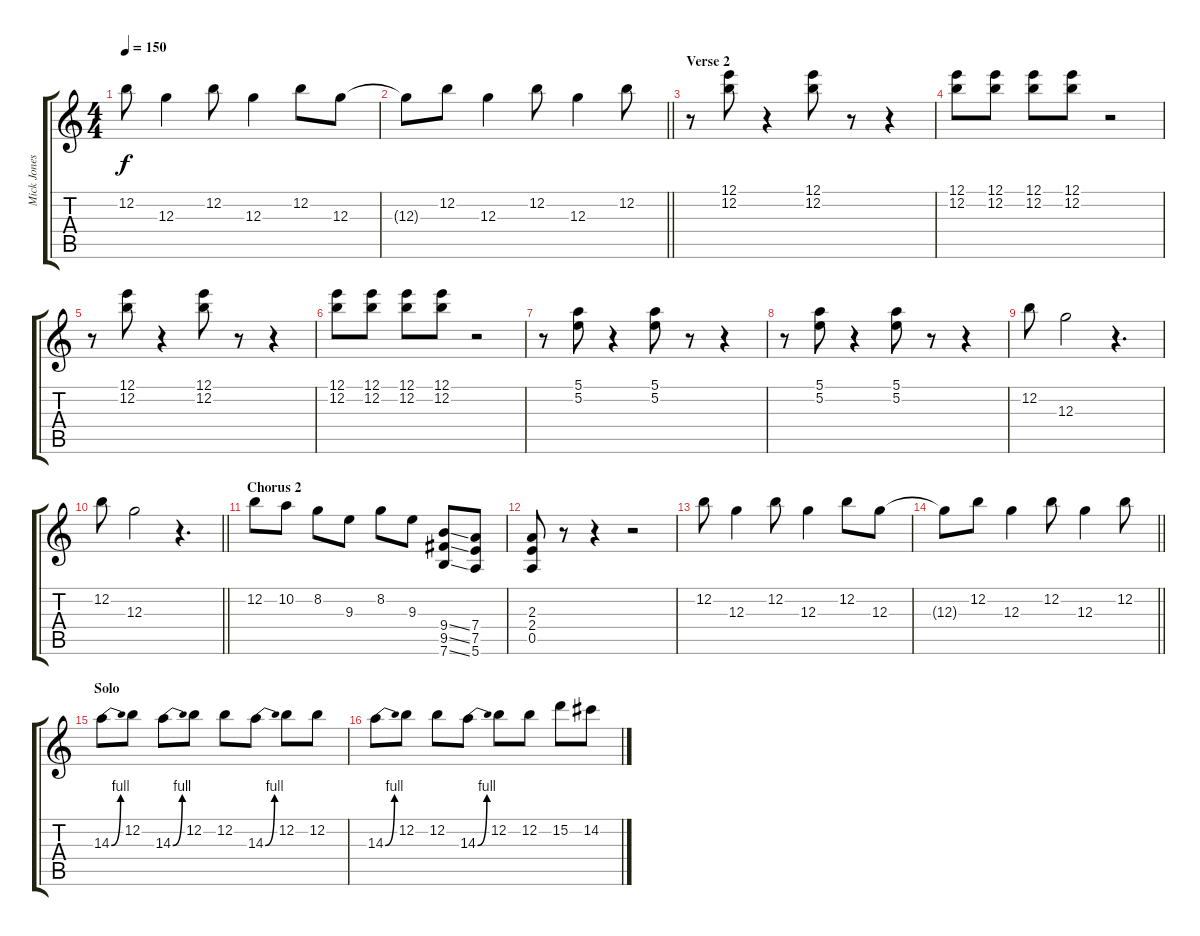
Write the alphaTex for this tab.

\track ("Mick Jones - Lead Guitar" "Mick Jones") {instrument overdrivenguitar}
\staff {score tabs}
\tuning (E4 B3 G3 D3 A2 E2) {hide}
\ts (4 4)
\tempo 150
\clef g2
\ks c
12.2.8{dy f} 12.3.4 12.2.8 12.3.4 12.2.8 12.3.8 |
\barLineRight lightlight
12.3{t}.8 12.2.8 12.3.4 12.2.8 12.3.4 12.2.8 |
\section ("" "Verse 2")
r.8 (12.1 12.2).8 r.4 (12.1 12.2).8 r.8 r.4 |
(12.1 12.2).8 (12.1 12.2).8 (12.1 12.2).8 (12.1 12.2).8 r.2 |
r.8 (12.1 12.2).8 r.4 (12.1 12.2).8 r.8 r.4 |
(12.1 12.2).8 (12.1 12.2).8 (12.1 12.2).8 (12.1 12.2).8 r.2 |
r.8 (5.1 5.2).8 r.4 (5.1 5.2).8 r.8 r.4 |
r.8 (5.1 5.2).8 r.4 (5.1 5.2).8 r.8 r.4 |
12.2.8 12.3.2 r.4{d} |
\barLineRight lightlight
12.2.8 12.3.2 r.4{d} |
\section ("" "Chorus 2")
12.2.8 10.2.8 8.2.8 9.3.8 8.2.8 9.3.8 (9.4{ss} 9.5{ss} 7.6{ss}).8 (7.4 7.5 5.6).8 |
(2.3 2.4 0.5).8 r.8 r.4 r.2 |
12.2.8 12.3.4 12.2.8 12.3.4 12.2.8 12.3.8 |
\barLineRight lightlight
12.3{t}.8 12.2.8 12.3.4 12.2.8 12.3.4 12.2.8 |
\section ("" "Solo")
14.3{be (bend 0 0 60 4)}.8 12.2.8 14.3{be (bend 0 0 60 4)}.8 12.2.8 12.2.8 14.3{be (bend 0 0 60 4)}.8 12.2.8 12.2.8 |
14.3{be (bend 0 0 60 4)}.8 12.2.8 12.2.8 14.3{be (bend 0 0 60 4)}.8 12.2.8 12.2.8 15.2.8 14.2.8
